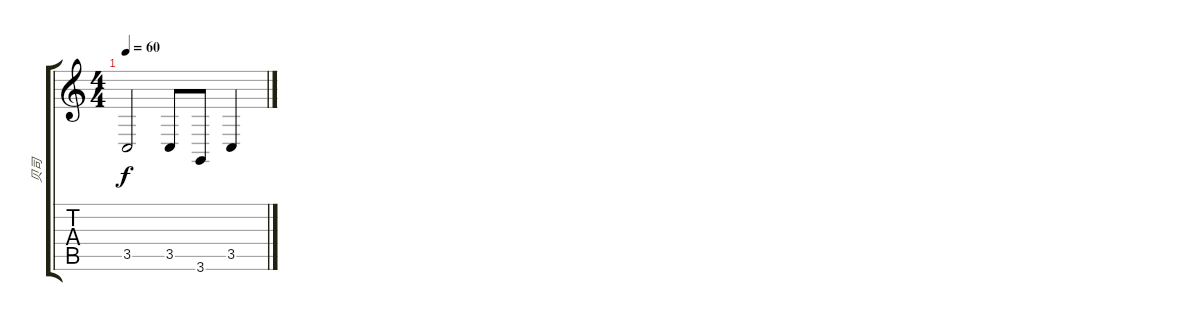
\track ("贝司" "贝司") {instrument fx6goblins}
\staff {score tabs}
\tuning (E4 B3 G3 D3 A2 E2) {hide}
\ts (4 4)
\tempo 60
\clef g2
\ks c
3.5.2{dy f} 3.5.8 3.6.8 3.5.4
